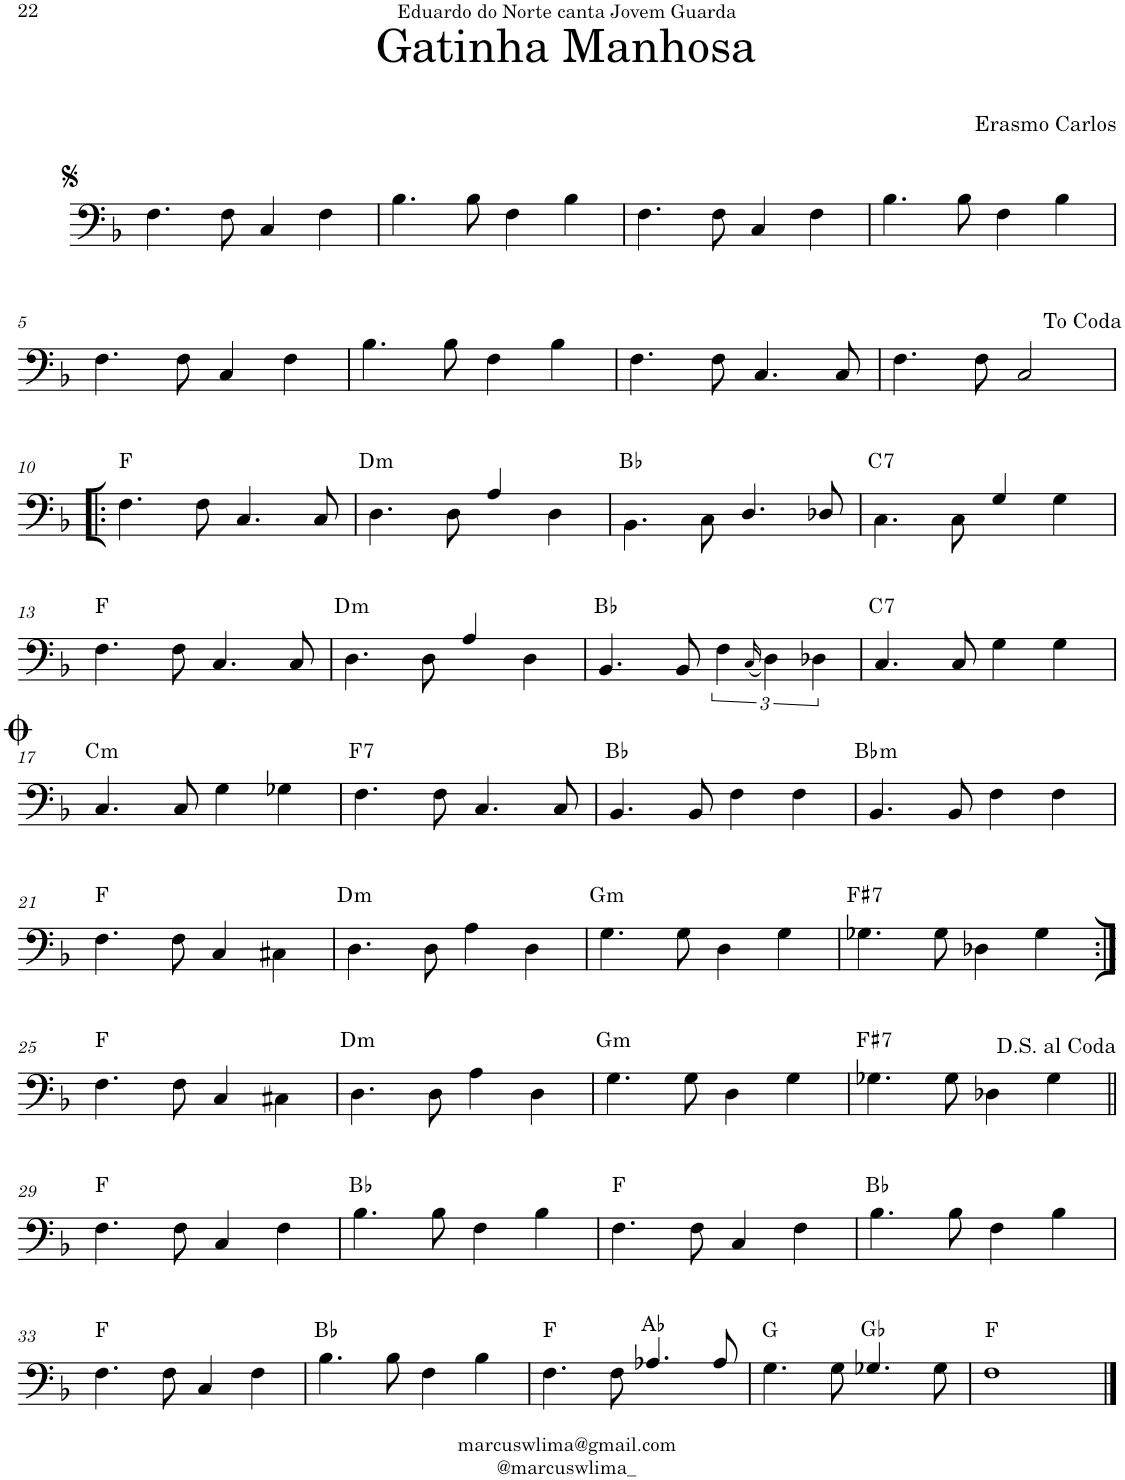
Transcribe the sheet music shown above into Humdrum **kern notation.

**kern	**harte
*part1	*part1
*staff1	*
*I"Electric Bass	*
*I'El. B.	*
!!LO:PB:g=z
*clefF4	*
*Trd7c12	*
*k[b-]	*
*M4/4	*
*met(c)	*
=1	=1
4.F\	.
8F\	.
4C/	.
4F\	.
=2	=2
4.B-\	.
8B-\	.
4F\	.
4B-\	.
=3	=3
4.F\	.
8F\	.
4C/	.
4F\	.
=4	=4
4.B-\	.
8B-\	.
4F\	.
4B-\	.
!!LO:LB:g=z
=5	=5
4.F\	.
8F\	.
4C/	.
4F\	.
=6	=6
4.B-\	.
8B-\	.
4F\	.
4B-\	.
=7	=7
4.F\	.
8F\	.
4.C/	.
8C/	.
=8	=8
4.F\	.
8F\	.
2C/	.
!!LO:LB:g=z
=10!|:	=10!|:
4.F\	F:maj
8F\	.
4.C/	.
8C/	.
=11	=11
!	!LO:H:kt=m
4.D\	D:min
8D\	.
4A/	.
4D\	.
=12	=12
4.BB-\	Bb:maj
8C\	.
4.D/	.
8D-X/	.
=12	=12
!	!LO:H:kt=7
4.C\	C:7
8C\	.
4G/	.
4G\	.
!!LO:LB:g=z
=13	=13
4.F\	F:maj
8F\	.
4.C/	.
8C/	.
=14	=14
!	!LO:H:kt=m
4.D\	D:min
8D\	.
4A/	.
4D\	.
=15	=15
4.BB-/	Bb:maj
8BB-/	.
6F\	.
(16qC/	.
6D\)	.
6D-X\	.
=16	=16
!	!LO:H:kt=7
4.C/	C:7
8C/	.
4G\	.
4G\	.
!!LO:LB:g=z
=17	=17
!	!LO:H:kt=m
4.C/	C:min
8C/	.
4G\	.
4G-X\	.
=18	=18
!	!LO:H:kt=7
4.F\	F:7
8F\	.
4.C/	.
8C/	.
=19	=19
4.BB-/	Bb:maj
8BB-/	.
4F\	.
4F\	.
=20	=20
!	!LO:H:kt=m
4.BB-/	Bb:min
8BB-/	.
4F\	.
4F\	.
!!LO:LB:g=z
=21	=21
4.F\	F:maj
8F\	.
4C/	.
4C#X\	.
=22	=22
!	!LO:H:kt=m
4.D\	D:min
8D\	.
4A\	.
4D\	.
=23	=23
!	!LO:H:kt=m
4.G\	G:min
8G\	.
4D\	.
4G\	.
=24	=24
!	!LO:H:kt=7
4.G-X\	F#:7
8G-\	.
4D-X\	.
4G-\	.
!!LO:LB:g=z
=25:|!	=25:|!
4.F\	F:maj
8F\	.
4C/	.
4C#X\	.
=26	=26
!	!LO:H:kt=m
4.D\	D:min
8D\	.
4A\	.
4D\	.
=27	=27
!	!LO:H:kt=m
4.G\	G:min
8G\	.
4D\	.
4G\	.
=28	=28
!	!LO:H:kt=7
4.G-X\	F#:7
8G-\	.
4D-X\	.
4G-\	.
!!LO:LB:g=z
=29||	=29||
4.F\	F:maj
8F\	.
4C/	.
4F\	.
=30	=30
4.B-\	Bb:maj
8B-\	.
4F\	.
4B-\	.
=31	=31
4.F\	F:maj
8F\	.
4C/	.
4F\	.
=32	=32
4.B-\	Bb:maj
8B-\	.
4F\	.
4B-\	.
!!LO:LB:g=z
=33	=33
4.F\	F:maj
8F\	.
4C/	.
4F\	.
=34	=34
4.B-\	Bb:maj
8B-\	.
4F\	.
4B-\	.
=35	=35
4.F\	F:maj
8F\	.
4.A-X/	Ab:maj
8A-/	.
=36	=36
4.G\	G:maj
8G\	.
4.G-X/	Gb:maj
8G-\	.
=37	=37
1F	F:maj
==	==
*-	*-
